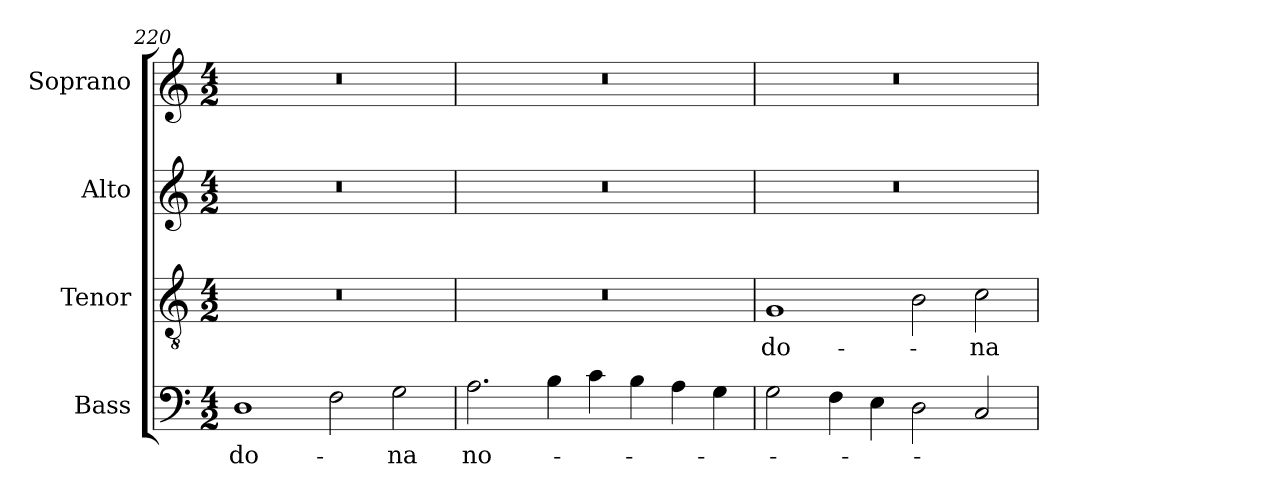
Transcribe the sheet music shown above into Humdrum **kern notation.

**kern	**text	**kern	**text	**kern	**kern
*part4	*part4	*part3	*part3	*part2	*part1
*staff4	*staff4	*staff3	*staff3	*staff2	*staff1
*I"Bass	*	*I"Tenor	*	*I"Alto	*I"Soprano
*clefF4	*	*clefGv2	*	*clefG2	*clefG2
*k[]	*	*k[]	*	*k[]	*k[]
*C:	*	*C:	*	*C:	*C:
*M4/2	*	*M4/2	*	*M4/2	*M4/2
=220	=220	=220	=220	=220	=220
1D	do-	0r	.	0r	0r
2F\	.	.	.	.	.
2G\	-na	.	.	.	.
!!LO:PB:g=z
=221	=221	=221	=221	=221	=221
2.A\	no-	0r	.	0r	0r
4B\	.	.	.	.	.
4c\	.	.	.	.	.
4B\	.	.	.	.	.
4A\	.	.	.	.	.
4G\	.	.	.	.	.
=222	=222	=222	=222	=222	=222
2G\	.	1G	do-	0r	0r
4F\	.	.	.	.	.
4E\	.	.	.	.	.
2D\	.	2B\	.	.	.
2C/	.	2c\	-na	.	.
=	=	=	=	=	=
*-	*-	*-	*-	*-	*-
